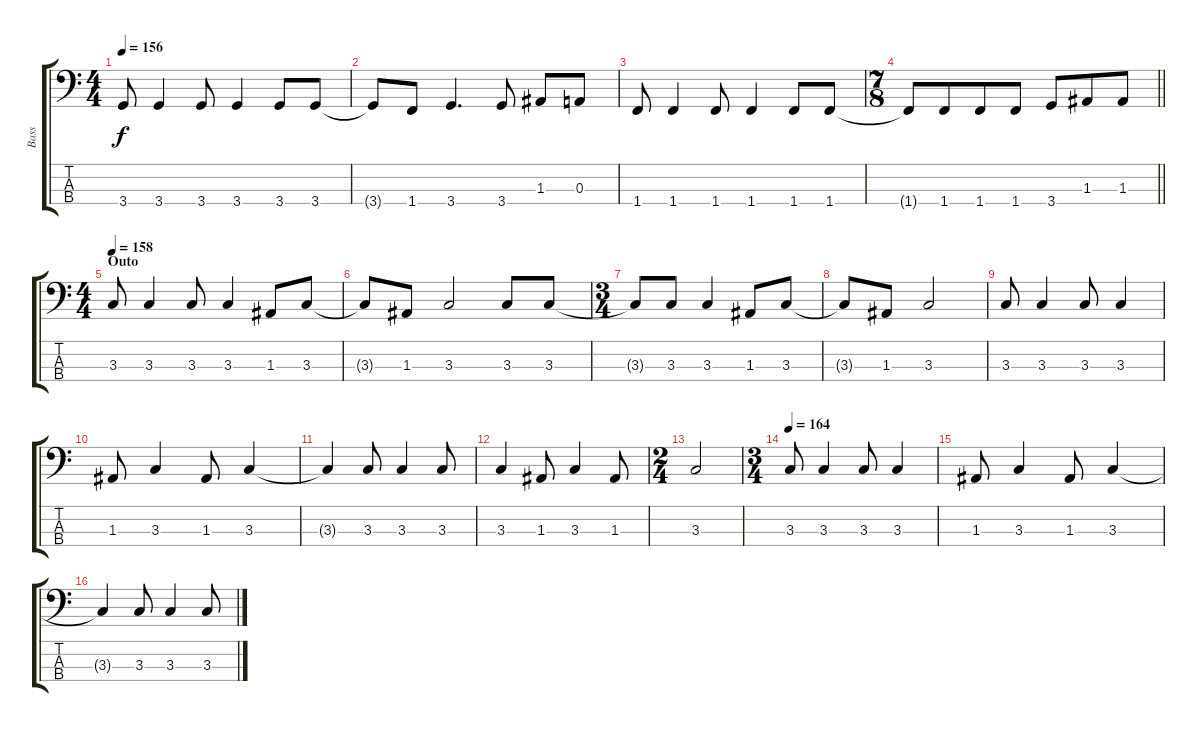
\track ("Bass" "Bass") {instrument electricbassfinger}
\staff {score tabs}
\tuning (G2 D2 A1 E1) {hide}
\ts (4 4)
\tempo 156
\clef f4
\ks c
3.4.8{dy f} 3.4.4 3.4.8 3.4.4 3.4.8 3.4.8 |
3.4{t}.8 1.4.8 3.4.4{d} 3.4.8 1.3.8 0.3.8 |
1.4.8 1.4.4 1.4.8 1.4.4 1.4.8 1.4.8 |
\ts (7 8)
\barLineRight lightlight
1.4{t}.8 1.4.8 1.4.8 1.4.8 3.4.8 1.3.8 1.3.8 |
\ts (4 4)
\section ("" "Outo")
\tempo 158
3.3.8 3.3.4 3.3.8 3.3.4 1.3.8 3.3.8 |
3.3{t}.8 1.3.8 3.3.2 3.3.8 3.3.8 |
\ts (3 4)
3.3{t}.8 3.3.8 3.3.4 1.3.8 3.3.8 |
3.3{t}.8 1.3.8 3.3.2 |
3.3.8 3.3.4 3.3.8 3.3.4 |
1.3.8 3.3.4 1.3.8 3.3.4 |
3.3{t}.4 3.3.8 3.3.4 3.3.8 |
3.3.4 1.3.8 3.3.4 1.3.8 |
\ts (2 4)
3.3.2 |
\ts (3 4)
\tempo 164
3.3.8 3.3.4 3.3.8 3.3.4 |
1.3.8 3.3.4 1.3.8 3.3.4 |
3.3{t}.4 3.3.8 3.3.4 3.3.8
